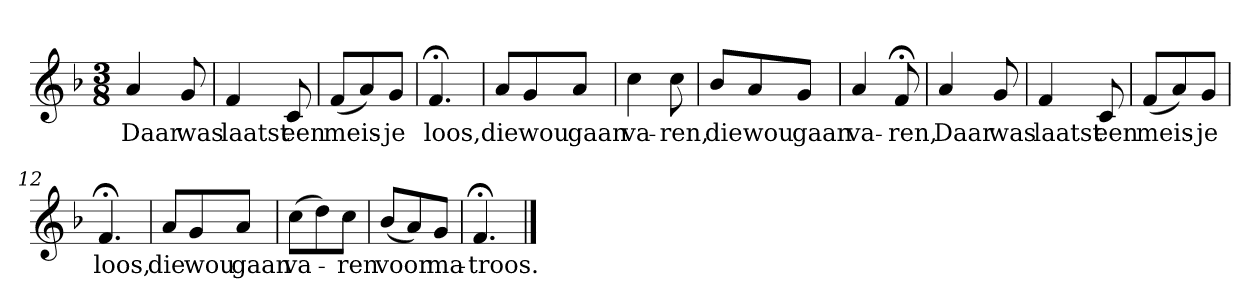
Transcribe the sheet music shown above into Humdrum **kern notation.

**kern	**text
*part1	*part1
*staff1	*staff1
*k[b-]	*
*F:	*
*M3/8	*
*MM120	*
=1	=1
4a	Daar
8g	was
=2	=2
4f	laatst
8c	een
=3	=3
(8fL	meis-
8a)	.
8gJ	-je
=4	=4
4.f;<	loos,
=5	=5
8aL	die
8g	wou
8aJ	gaan
=6	=6
4cc	va-
8cc	-ren,
=7	=7
8b-L	die
8a	wou
8gJ	gaan
=8	=8
4a	va-
8f;<	-ren,
=9	=9
4a	Daar
8g	was
=10	=10
4f	laatst
8c	een
=11	=11
(8fL	meis-
8a)	.
8gJ	-je
=12	=12
4.f;<	loos,
=13	=13
8aL	die
8g	wou
8aJ	gaan
=14	=14
(8ccL	va-
8dd)	.
8ccJ	-ren
=15	=15
(8b-L	voor
8a)	.
8gJ	ma-
=16	=16
4.f;<	-troos.
==	==
*-	*-
